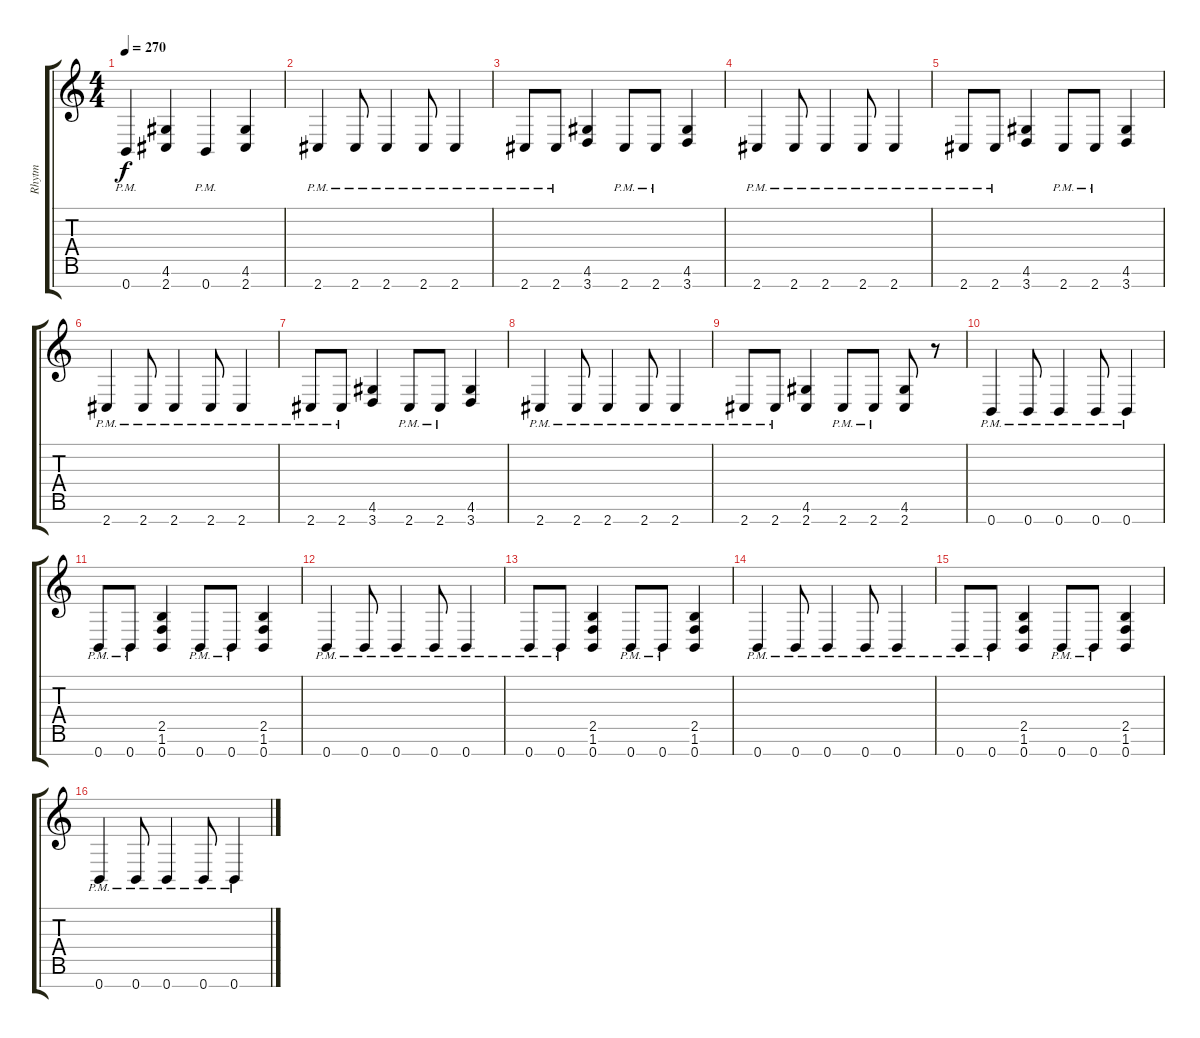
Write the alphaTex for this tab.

\track ("Rhytm" "Rhytm") {instrument distortionguitar}
\staff {score tabs}
\tuning (E4 B3 G3 D3 A2 E2 B1) {hide}
\ts (4 4)
\tempo 270
\clef g2
\ks c
0.7{pm}.4{dy f} (4.6 2.7).4 0.7{pm}.4 (4.6 2.7).4 |
2.7{pm}.4 2.7{pm}.8 2.7{pm}.4 2.7{pm}.8 2.7{pm}.4 |
2.7{pm}.8 2.7{pm}.8 (4.6 3.7).4 2.7{pm}.8 2.7{pm}.8 (4.6 3.7).4 |
2.7{pm}.4 2.7{pm}.8 2.7{pm}.4 2.7{pm}.8 2.7{pm}.4 |
2.7{pm}.8 2.7{pm}.8 (4.6 3.7).4 2.7{pm}.8 2.7{pm}.8 (4.6 3.7).4 |
2.7{pm}.4 2.7{pm}.8 2.7{pm}.4 2.7{pm}.8 2.7{pm}.4 |
2.7{pm}.8 2.7{pm}.8 (4.6 3.7).4 2.7{pm}.8 2.7{pm}.8 (4.6 3.7).4 |
2.7{pm}.4 2.7{pm}.8 2.7{pm}.4 2.7{pm}.8 2.7{pm}.4 |
2.7{pm}.8 2.7{pm}.8 (4.6 2.7).4 2.7{pm}.8 2.7{pm}.8 (4.6 2.7).8 r.8 |
0.7{pm}.4 0.7{pm}.8 0.7{pm}.4 0.7{pm}.8 0.7{pm}.4 |
0.7{pm}.8 0.7{pm}.8 (2.5 1.6 0.7).4 0.7{pm}.8 0.7{pm}.8 (2.5 1.6 0.7).4 |
0.7{pm}.4 0.7{pm}.8 0.7{pm}.4 0.7{pm}.8 0.7{pm}.4 |
0.7{pm}.8 0.7{pm}.8 (2.5 1.6 0.7).4 0.7{pm}.8 0.7{pm}.8 (2.5 1.6 0.7).4 |
0.7{pm}.4 0.7{pm}.8 0.7{pm}.4 0.7{pm}.8 0.7{pm}.4 |
0.7{pm}.8 0.7{pm}.8 (2.5 1.6 0.7).4 0.7{pm}.8 0.7{pm}.8 (2.5 1.6 0.7).4 |
0.7{pm}.4 0.7{pm}.8 0.7{pm}.4 0.7{pm}.8 0.7{pm}.4
